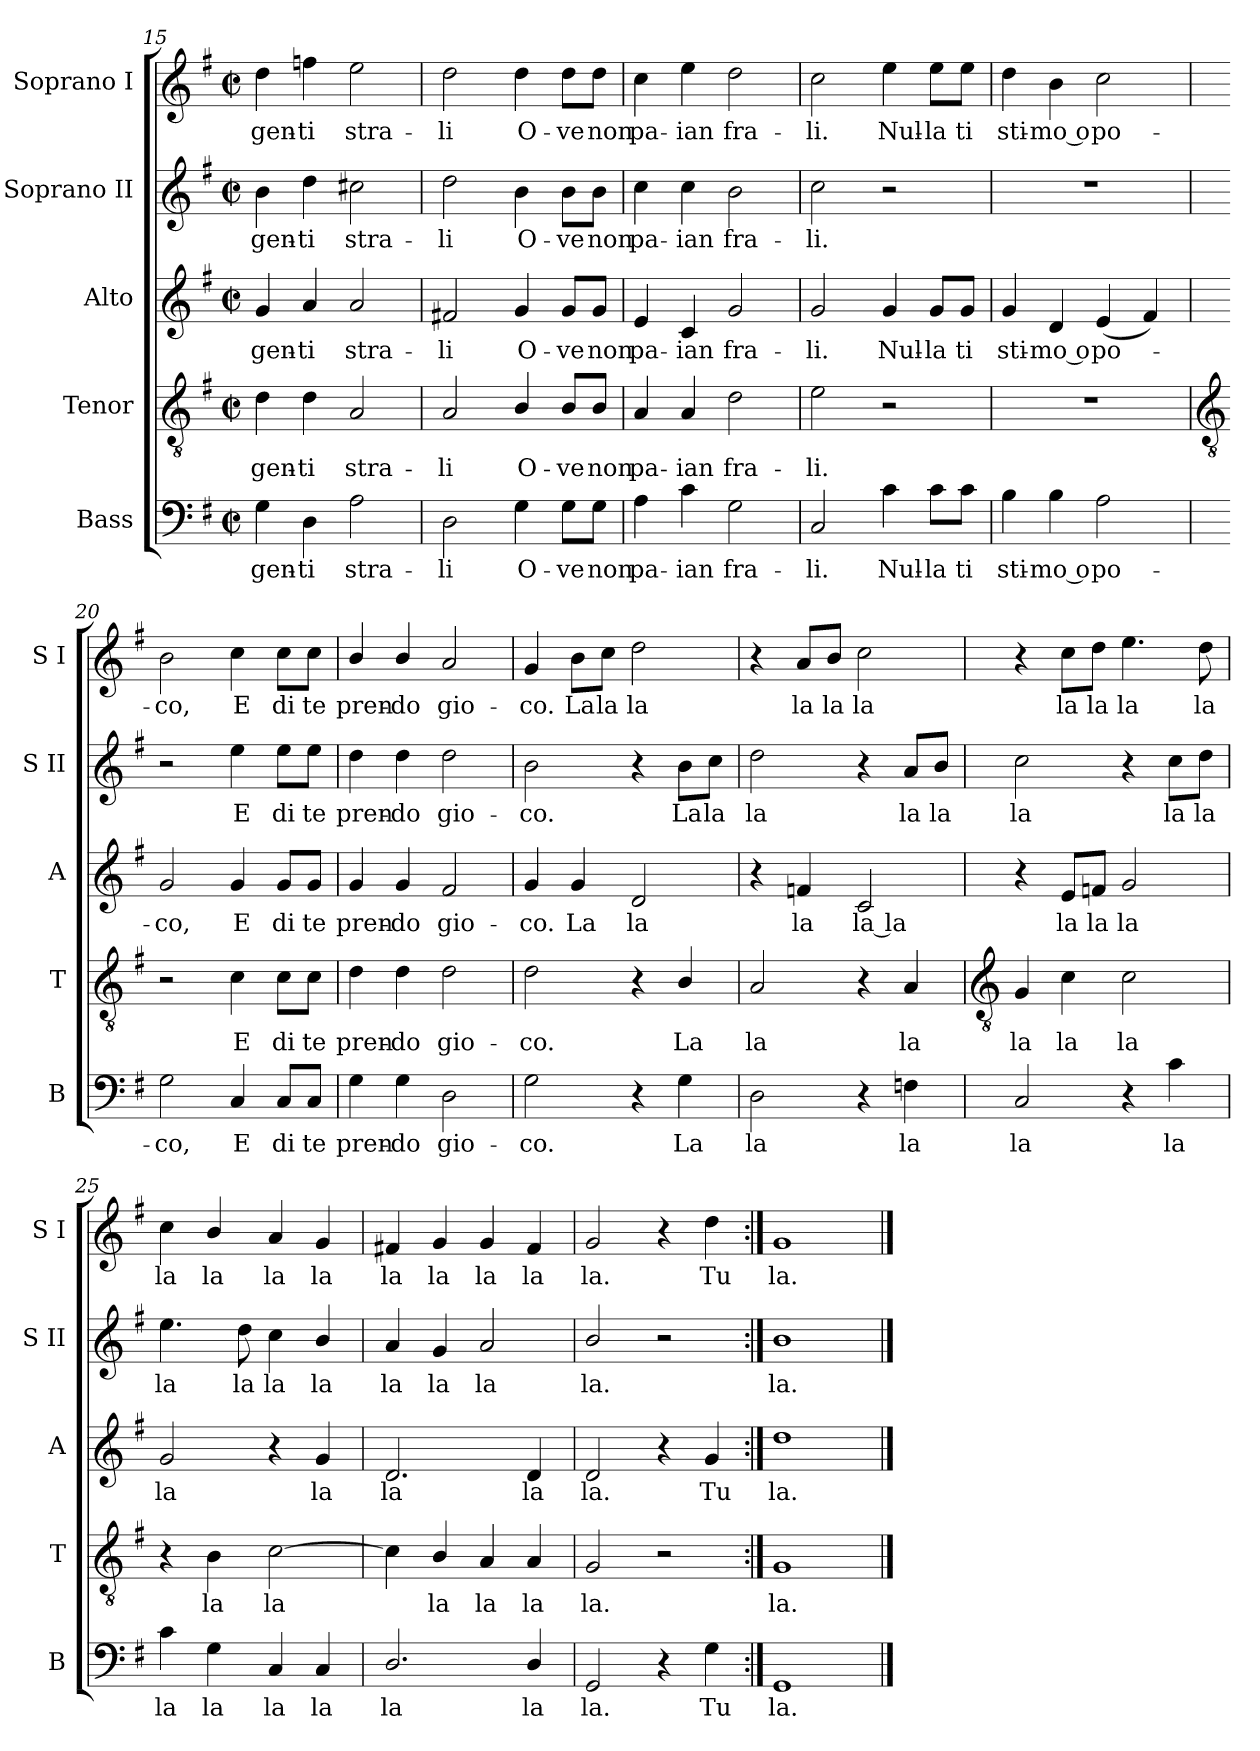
**kern	**text	**kern	**text	**kern	**text	**kern	**text	**kern	**text
*part5	*part5	*part4	*part4	*part3	*part3	*part2	*part2	*part1	*part1
*staff5	*staff5	*staff4	*staff4	*staff3	*staff3	*staff2	*staff2	*staff1	*staff1
*I"Bass	*	*I"Tenor	*	*I"Alto	*	*I"Soprano II	*	*I"Soprano I	*
*I'B	*	*I'T	*	*I'A	*	*I'S II	*	*I'S I	*
!!LO:LB:g=z
*clefF4	*	*clefGv2	*	*clefG2	*	*clefG2	*	*clefG2	*
*k[f#]	*	*k[f#]	*	*k[f#]	*	*k[f#]	*	*k[f#]	*
*G:	*	*G:	*	*G:	*	*G:	*	*G:	*
*M2/2	*	*M2/2	*	*M2/2	*	*M2/2	*	*M2/2	*
*met(c|)	*	*met(c|)	*	*met(c|)	*	*met(c|)	*	*met(c|)	*
=15	=15	=15	=15	=15	=15	=15	=15	=15	=15
!	!LO:LY:b	!	!LO:LY:b	!	!LO:LY:b	!	!LO:LY:b	!	!LO:LY:b
4G	-gen-	4d	-gen-	4g	-gen-	4b	-gen-	4dd	-gen-
!	!LO:LY:b	!	!LO:LY:b	!	!LO:LY:b	!	!LO:LY:b	!	!LO:LY:b
4D	-ti	4d	-ti	4a	-ti	4dd	-ti	4ffn	-ti
!	!LO:LY:b	!	!LO:LY:b	!	!LO:LY:b	!	!LO:LY:b	!	!LO:LY:b
2A	stra-	2A	stra-	2a	stra-	2cc#X	stra-	2ee	stra-
=16	=16	=16	=16	=16	=16	=16	=16	=16	=16
!	!LO:LY:b	!	!LO:LY:b	!	!LO:LY:b	!	!LO:LY:b	!	!LO:LY:b
2D	-li	2A	-li	2f#X	-li	2dd	-li	2dd	-li
!	!LO:LY:b	!	!LO:LY:b	!	!LO:LY:b	!	!LO:LY:b	!	!LO:LY:b
4G	O-	4B/	O-	4g	O-	4b	O-	4dd	O-
!	!LO:LY:b	!	!LO:LY:b	!	!LO:LY:b	!	!LO:LY:b	!	!LO:LY:b
8G\L	-ve	8B/L	-ve	8g/L	-ve	8b\L	-ve	8dd\L	-ve
!	!LO:LY:b	!	!LO:LY:b	!	!LO:LY:b	!	!LO:LY:b	!	!LO:LY:b
8G\J	non	8B/J	non	8g/J	non	8b\J	non	8dd\J	non
=17	=17	=17	=17	=17	=17	=17	=17	=17	=17
!	!LO:LY:b	!	!LO:LY:b	!	!LO:LY:b	!	!LO:LY:b	!	!LO:LY:b
4A	pa-	4A	pa-	4e	pa-	4cc	pa-	4cc	pa-
!	!LO:LY:b	!	!LO:LY:b	!	!LO:LY:b	!	!LO:LY:b	!	!LO:LY:b
4c	-ian	4A	-ian	4c	-ian	4cc	-ian	4ee	-ian
!	!LO:LY:b	!	!LO:LY:b	!	!LO:LY:b	!	!LO:LY:b	!	!LO:LY:b
2G	fra-	2d	fra-	2g	fra-	2b	fra-	2dd	fra-
=18	=18	=18	=18	=18	=18	=18	=18	=18	=18
!	!LO:LY:b	!	!LO:LY:b	!	!LO:LY:b	!	!LO:LY:b	!	!LO:LY:b
2C	-li.	2e	-li.	2g	-li.	2cc	-li.	2cc	-li.
!	!LO:LY:b	!	!	!	!LO:LY:b	!	!	!	!LO:LY:b
4c	Nul-	2r	.	4g	Nul-	2r	.	4ee	Nul-
!	!LO:LY:b	!	!	!	!LO:LY:b	!	!	!	!LO:LY:b
8c\L	-la	.	.	8g/L	-la	.	.	8ee\L	-la
!	!LO:LY:b	!	!	!	!LO:LY:b	!	!	!	!LO:LY:b
8c\J	ti	.	.	8g/J	ti	.	.	8ee\J	ti
=19	=19	=19	=19	=19	=19	=19	=19	=19	=19
!	!LO:LY:b	!	!	!	!LO:LY:b	!	!	!	!LO:LY:b
4B	sti-	1r	.	4g	sti-	1r	.	4dd	sti-
!	!LO:LY:b	!	!	!	!LO:LY:b	!	!	!	!LO:LY:b
4B	-mo o	.	.	4d	-mo o	.	.	4b	-mo o
!	!LO:LY:b	!	!	!	!LO:LY:b	!	!	!	!LO:LY:b
2A	po-	.	.	(<4e	po-	.	.	2cc	po-
.	.	.	.	4f#)	.	.	.	.	.
!!LO:LB:g=z
=20	=20	=20	=20	=20	=20	=20	=20	=20	=20
*	*	*clefGv2	*	*	*	*	*	*	*
!	!LO:LY:b	!	!	!	!LO:LY:b	!	!	!	!LO:LY:b
2G	-co,	2r	.	2g	co,	2r	.	2b	-co,
!	!LO:LY:b	!	!LO:LY:b	!	!LO:LY:b	!	!LO:LY:b	!	!LO:LY:b
4C	E	4c	E	4g	E	4ee	E	4cc	E
!	!LO:LY:b	!	!LO:LY:b	!	!LO:LY:b	!	!LO:LY:b	!	!LO:LY:b
8C/L	di	8c\L	di	8g/L	di	8ee\L	di	8cc\L	di
!	!LO:LY:b	!	!LO:LY:b	!	!LO:LY:b	!	!LO:LY:b	!	!LO:LY:b
8C/J	te	8c\J	te	8g/J	te	8ee\J	te	8cc\J	te
=21	=21	=21	=21	=21	=21	=21	=21	=21	=21
!	!LO:LY:b	!	!LO:LY:b	!	!LO:LY:b	!	!LO:LY:b	!	!LO:LY:b
4G	pren-	4d	pren-	4g	pren-	4dd	pren-	4b/	pren-
!	!LO:LY:b	!	!LO:LY:b	!	!LO:LY:b	!	!LO:LY:b	!	!LO:LY:b
4G	-do	4d	-do	4g	-do	4dd	-do	4b/	-do
!	!LO:LY:b	!	!LO:LY:b	!	!LO:LY:b	!	!LO:LY:b	!	!LO:LY:b
2D	gio-	2d	gio-	2f#	gio-	2dd	gio-	2a	gio-
=22	=22	=22	=22	=22	=22	=22	=22	=22	=22
!	!LO:LY:b	!	!LO:LY:b	!	!LO:LY:b	!	!LO:LY:b	!	!LO:LY:b
2G	-co.	2d	-co.	4g	-co.	2b	-co.	4g	-co.
!	!	!	!	!	!LO:LY:b	!	!	!	!LO:LY:b
.	.	.	.	4g	La	.	.	8b\L	La
!	!	!	!	!	!	!	!	!	!LO:LY:b
.	.	.	.	.	.	.	.	8cc\J	la
!	!	!	!	!	!LO:LY:b	!	!	!	!LO:LY:b
4r	.	4r	.	2d	la	4r	.	2dd	la
!	!LO:LY:b	!	!LO:LY:b	!	!	!	!LO:LY:b	!	!
4G	La	4B/	La	.	.	8b\L	La	.	.
!	!	!	!	!	!	!	!LO:LY:b	!	!
.	.	.	.	.	.	8cc\J	la	.	.
=23	=23	=23	=23	=23	=23	=23	=23	=23	=23
!	!LO:LY:b	!	!LO:LY:b	!	!	!	!LO:LY:b	!	!
2D	la	2A	la	4r	.	2dd	la	4r	.
!	!	!	!	!	!LO:LY:b	!	!	!	!LO:LY:b
.	.	.	.	4fn	la	.	.	8a/L	la
!	!	!	!	!	!	!	!	!	!LO:LY:b
.	.	.	.	.	.	.	.	8b/J	la
!	!	!	!	!	!LO:LY:b	!	!	!	!LO:LY:b
4r	.	4r	.	2c	la la	4r	.	2cc	la
!	!LO:LY:b	!	!LO:LY:b	!	!	!	!LO:LY:b	!	!
4Fn	la	4A	la	.	.	8a/L	la	.	.
!	!	!	!	!	!	!	!LO:LY:b	!	!
.	.	.	.	.	.	8b/J	la	.	.
!!LO:LB:g=z
=24	=24	=24	=24	=24	=24	=24	=24	=24	=24
*	*	*clefGv2	*	*	*	*	*	*	*
!	!LO:LY:b	!	!LO:LY:b	!	!	!	!LO:LY:b	!	!
2C	la	4G	la	4r	.	2cc	la	4r	.
!	!	!	!LO:LY:b	!	!LO:LY:b	!	!	!	!LO:LY:b
.	.	4c	la	8e/L	la	.	.	8cc\L	la
!	!	!	!	!	!LO:LY:b	!	!	!	!LO:LY:b
.	.	.	.	8fn/J	la	.	.	8dd\J	la
!	!	!	!LO:LY:b	!	!LO:LY:b	!	!	!	!LO:LY:b
4r	.	2c	la	2g	la	4r	.	4.ee	la
!	!LO:LY:b	!	!	!	!	!	!LO:LY:b	!	!
4c	la	.	.	.	.	8cc\L	la	.	.
!	!	!	!	!	!	!	!LO:LY:b	!	!LO:LY:b
.	.	.	.	.	.	8dd\J	la	8dd	la
=25	=25	=25	=25	=25	=25	=25	=25	=25	=25
!	!LO:LY:b	!	!	!	!LO:LY:b	!	!LO:LY:b	!	!LO:LY:b
4c	la	4r	.	2g	la	4.ee	la	4cc	la
!	!LO:LY:b	!	!LO:LY:b	!	!	!	!	!	!LO:LY:b
4G	la	4B	la	.	.	.	.	4b/	la
!	!	!	!	!	!	!	!LO:LY:b	!	!
.	.	.	.	.	.	8dd	la	.	.
!	!LO:LY:b	!	!LO:LY:b	!	!	!	!LO:LY:b	!	!LO:LY:b
4C	la	[2c	la	4r	.	4cc	la	4a	la
!	!LO:LY:b	!	!	!	!LO:LY:b	!	!LO:LY:b	!	!LO:LY:b
4C	la	.	.	4g	la	4b/	la	4g	la
=26	=26	=26	=26	=26	=26	=26	=26	=26	=26
!	!LO:LY:b	!	!	!	!LO:LY:b	!	!LO:LY:b	!	!LO:LY:b
2.D/	la	4c]	.	2.d	la	4a	la	4f#X	la
!	!	!	!LO:LY:b	!	!	!	!LO:LY:b	!	!LO:LY:b
.	.	4B/	la	.	.	4g	la	4g	la
!	!	!	!LO:LY:b	!	!	!	!LO:LY:b	!	!LO:LY:b
.	.	4A	la	.	.	2a	la	4g	la
!	!LO:LY:b	!	!LO:LY:b	!	!LO:LY:b	!	!	!	!LO:LY:b
4D/	la	4A	la	4d	la	.	.	4f#	la
=27	=27	=27	=27	=27	=27	=27	=27	=27	=27
!	!LO:LY:b	!	!LO:LY:b	!	!LO:LY:b	!	!LO:LY:b	!	!LO:LY:b
2GG	la.	2G	la.	2d	la.	2b/	la.	2g	la.
4r	.	2r	.	4r	.	2r	.	4r	.
!	!LO:LY:b	!	!	!	!LO:LY:b	!	!	!	!LO:LY:b
4G	Tu	.	.	4g	Tu	.	.	4dd	Tu
=28:|!	=28:|!	=28:|!	=28:|!	=28:|!	=28:|!	=28:|!	=28:|!	=28:|!	=28:|!
!	!LO:LY:b	!	!LO:LY:b	!	!LO:LY:b	!	!LO:LY:b	!	!LO:LY:b
1GG	la.	1G	la.	1dd	la.	1b	la.	1g	la.
==	==	==	==	==	==	==	==	==	==
*-	*-	*-	*-	*-	*-	*-	*-	*-	*-
